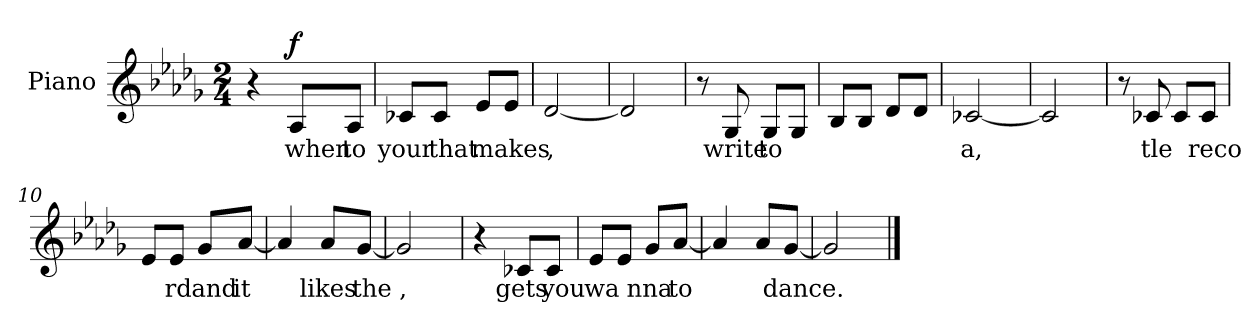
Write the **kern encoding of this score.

**kern	**text	**dynam
*part1	*part1	*part1
*staff1	*staff1	*staff1
*I"Piano	*	*
*I'Pno.	*	*
*clefG2	*	*
*k[b-e-a-d-g-]	*	*
*M2/4	*	*
=1	=1	=1
4r	.	.
!	!	!LO:DY:b
8A-/L	when	f
8A-/J	to	.
=2	=2	=2
8c-X/L	your	.
8c-/J	that	.
8e-/L	makes	.
8e-/J	--	.
=3	=3	=3
[2d-/	-,	.
=4	=4	=4
2d-/]	.	.
=5	=5	=5
8r	.	.
8G-/	write	.
8G-/L	to	.
8G-/J	--	.
=6	=6	=6
8B-/L	--	.
8B-/J	--	.
8d-/L	--	.
8d-/J	--	.
=7	=7	=7
[2c-X/	a,	.
=8	=8	=8
2c-/]	.	.
=9	=9	=9
8r	.	.
8c-X/	tle	.
8c-/L	--	.
8c-/J	reco-	.
=10	=10	=10
8e-/L	--	.
8e-/J	-rd	.
8g-/L	and	.
[8a-/J	it	.
=11	=11	=11
4a-/]	.	.
8a-/L	likes	.
[8g-/J	the	.
=12	=12	=12
2g-/]	-,	.
=13	=13	=13
4r	.	.
8c-X/L	gets	.
8c-/J	you	.
=14	=14	=14
8e-/L	wa-	.
8e-/J	--	.
8g-/L	-nna	.
[8a-/J	to	.
=15	=15	=15
4a-/]	.	.
8a-/L	--	.
[8g-/J	dance.	.
=16	=16	=16
2g-/]	.	.
==	==	==
*-	*-	*-
